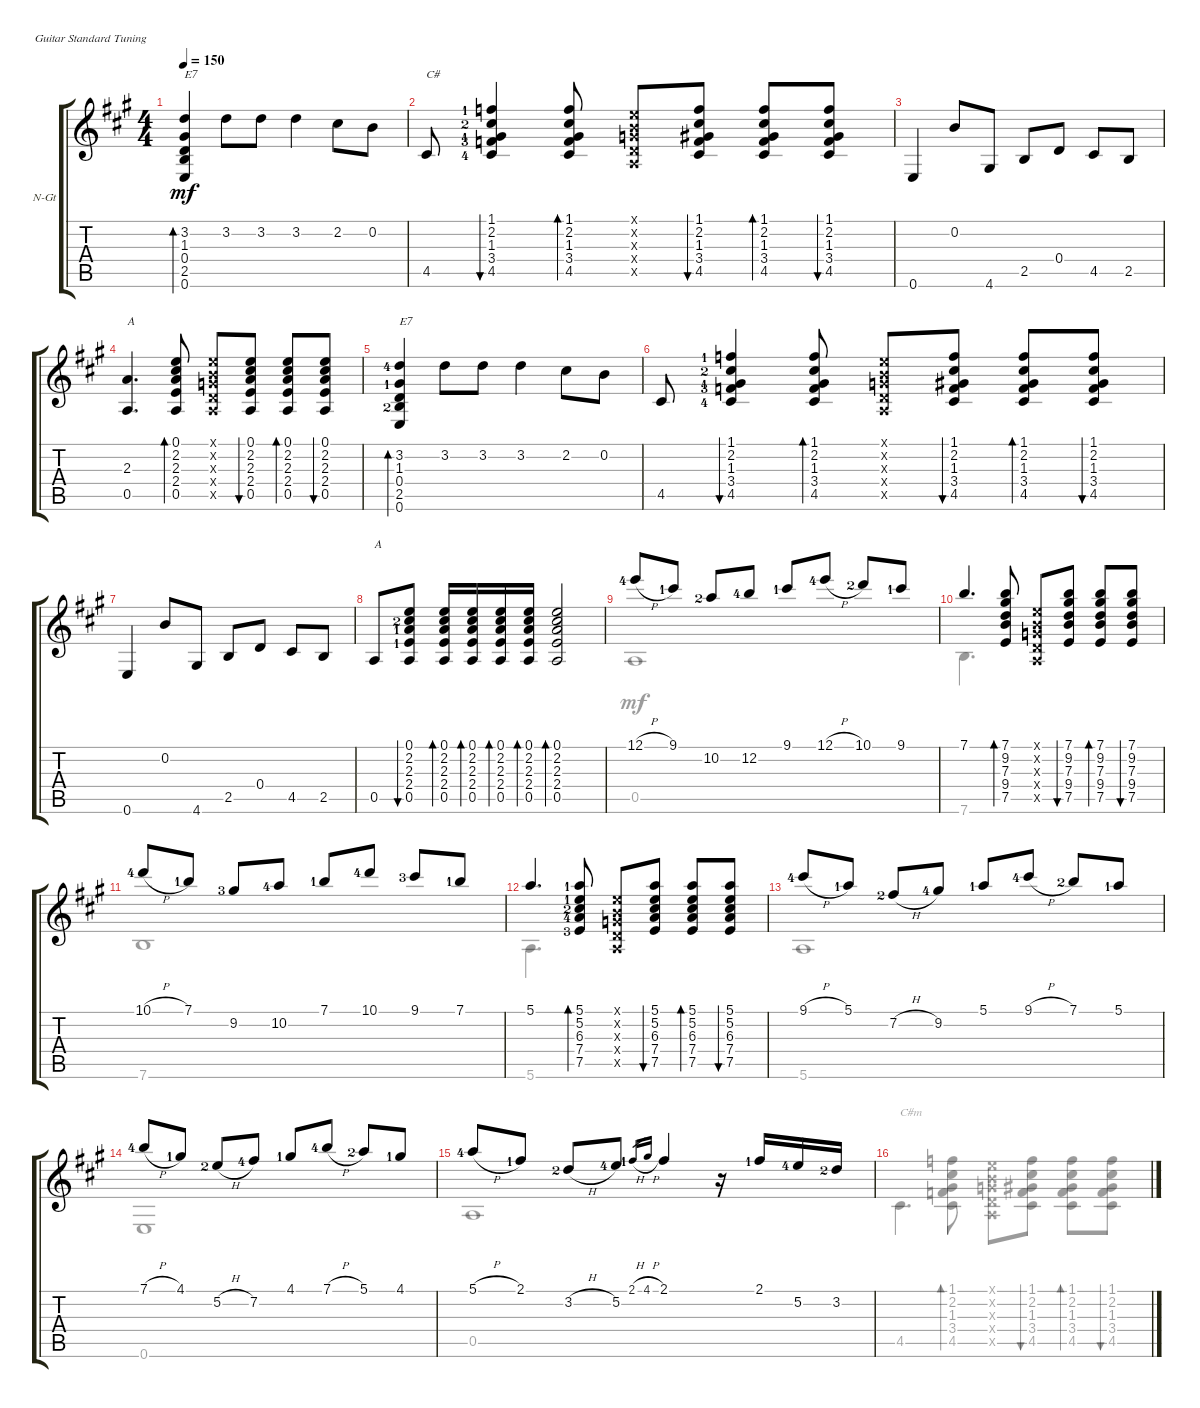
\defaultSystemsLayout 4
\bracketExtendMode groupsimilarinstruments
\firstSystemTrackNameOrientation horizontal
\otherSystemsTrackNameOrientation horizontal
\track ("Nylon Guitar" "N-Gt") {instrument acousticguitarsteel}
\staff {score tabs}
\tuning (E4 B3 G3 D3 A2 E2)
\voice
\ts (4 4)
\tempo 150
\clef g2
\ks a
(3.2 1.3 0.4 2.5 0.6).4{bd 30 txt "E7" dy mf} 3.2.8 3.2.8 3.2.4 2.2.8 0.2.8 |
4.5.8{txt "C#"} (4.5{lf 5} 3.4{lf 4} 1.3{lf 2} 2.2{lf 3} 1.1{lf 2}).4{bu 30} (4.5 3.4 1.3 2.2 1.1).8{bd 30} (0.1{x} 0.2{x} 0.3{x} 0.4{x} 0.5{x}).8 (4.5 3.4 1.3 2.2 1.1).8{bu 30} (4.5 3.4 1.3 2.2 1.1).8{bd 30} (4.5 3.4 1.3 2.2 1.1).8{bu 30} |
0.6.4 0.2.8 4.6.8 2.5.8 0.4.8 4.5.8 2.5.8 |
(2.3 0.5).4{d txt "A"} (0.1 2.2 2.3 2.4 0.5).8{bd 30} (0.5{x} 0.4{x} 0.3{x} 0.2{x} 0.1{x}).8 (0.1 2.2 2.3 2.4 0.5).8{bu 30} (0.1 2.2 2.3 2.4 0.5).8{bd 30} (0.1 2.2 2.3 2.4 0.5).8{bu 30} |
(3.2{lf 5} 1.3{lf 2} 0.4 2.5{lf 3} 0.6).4{bd 30 txt "E7"} 3.2.8 3.2.8 3.2.4 2.2.8 0.2.8 |
4.5.8 (4.5{lf 5} 3.4{lf 4} 1.3{lf 2} 2.2{lf 3} 1.1{lf 2}).4{bu 30} (4.5 3.4 1.3 2.2 1.1).8{bd 30} (0.1{x} 0.2{x} 0.3{x} 0.4{x} 0.5{x}).8 (4.5 3.4 1.3 2.2 1.1).8{bu 30} (4.5 3.4 1.3 2.2 1.1).8{bd 30} (4.5 3.4 1.3 2.2 1.1).8{bu 30} |
0.6.4 0.2.8 4.6.8 2.5.8 0.4.8 4.5.8 2.5.8 |
0.5.8{txt "A"} (0.5 2.3{lf 2} 2.2{lf 3} 2.4{lf 2} 0.1).8{bu 30} (0.1 2.2 2.3 2.4 0.5).16{bd 30} (0.1 2.2 2.3 2.4 0.5).16{bd 30} (0.1 2.2 2.3 2.4 0.5).16{bd 30} (0.1 2.2 2.3 2.4 0.5).16{bd 30} (0.1 2.2 2.3 2.4 0.5).2{bd 30} |
12.1{h lf 5}.8 9.1{lf 2}.8 10.2{lf 3}.8 12.2{lf 5}.8 9.1{lf 2}.8 12.1{h lf 5}.8 10.1{lf 3}.8 9.1{lf 2}.8 |
7.1.4{d} (7.1 9.2 7.3 9.4 7.5).8{bd 30} (0.5{x} 0.4{x} 0.3{x} 0.2{x} 0.1{x}).8 (7.1 9.2 7.3 9.4 7.5).8{bu 30} (7.1 9.2 7.3 9.4 7.5).8{bd 30} (7.1 9.2 7.3 9.4 7.5).8{bu 30} |
10.1{h lf 5}.8 7.1{lf 2}.8 9.2{lf 4}.8 10.2{lf 5}.8 7.1{lf 2}.8 10.1{lf 5}.8 9.1{lf 4}.8 7.1{lf 2}.8 |
5.1.4{d} (5.1{lf 2} 5.2{lf 2} 6.3{lf 3} 7.4{lf 5} 7.5{lf 4}).8{bd 30} (0.5{x} 0.4{x} 0.3{x} 0.2{x} 0.1{x}).8 (5.1 5.2 6.3 7.4 7.5).8{bu 30} (5.1 5.2 6.3 7.4 7.5).8{bd 30} (5.1 5.2 6.3 7.4 7.5).8{bu 30} |
9.1{h lf 5}.8 5.1{lf 2}.8 7.2{h lf 3}.8 9.2{lf 5}.8 5.1{lf 2}.8 9.1{h lf 5}.8 7.1{lf 3}.8 5.1{lf 2}.8 |
7.1{h lf 5}.8 4.1{lf 2}.8 5.2{h lf 3}.8 7.2{lf 5}.8 4.1{lf 2}.8 7.1{h lf 5}.8 5.1{lf 3}.8 4.1{lf 2}.8 |
5.1{h lf 5}.8 2.1{lf 2}.8 3.2{h lf 3}.8 5.2{lf 5}.8 2.1{h lf 2}.16{gr} 4.1{h}.16{gr} 2.1.4 r.16 2.1{lf 2}.16 5.2{lf 5}.16 3.2{lf 3}.16 |
\voice
\clef g2
\ottava regular
\simile none
\ks a
|
|
|
|
|
|
|
|
0.5.1 |
7.6.4{d} |
7.6.1 |
5.6.4{d} |
5.6.1 |
0.6.1 |
0.5.1 |
4.5.4{d txt "C#m"} (4.5 3.4 1.3 2.2 1.1).8{bd 30} (0.1{x} 0.2{x} 0.3{x} 0.4{x} 0.5{x}).8 (4.5 3.4 1.3 2.2 1.1).8{bu 30} (4.5 3.4 1.3 2.2 1.1).8{bd 30} (4.5 3.4 1.3 2.2 1.1).8{bu 30}
